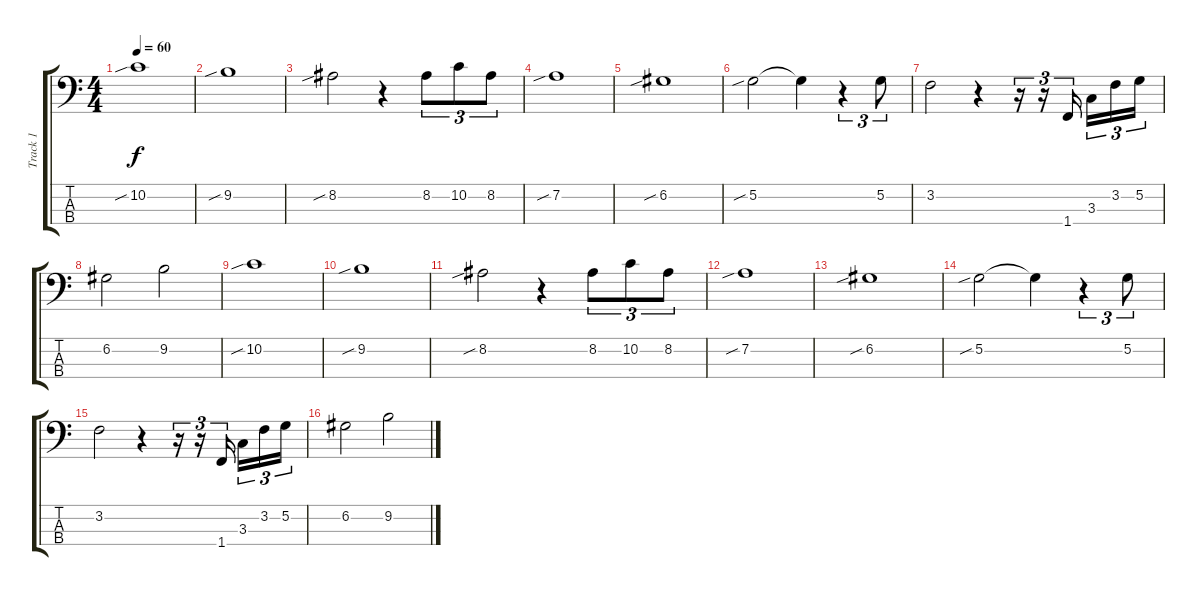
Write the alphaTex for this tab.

\track ("Track 1" "Track 1") {instrument fretlessbass}
\staff {score tabs}
\tuning (G2 D2 A1 E1) {hide}
\ts (4 4)
\tempo 60
\clef f4
\ks c
10.2{sib}.1{dy f} |
9.2{sib}.1 |
8.2{sib}.2 r.4 8.2.8{tu (3 2)} 10.2.8{tu (3 2)} 8.2.8{tu (3 2)} |
7.2{sib}.1 |
6.2{sib}.1 |
5.2{sib}.2 5.2{t}.4 r.4{tu (3 2)} 5.2.8{tu (3 2)} |
3.2.2 r.4 r.16{tu (3 2)} r.16{tu (3 2)} 1.4.16{tu (3 2)} 3.3.16{tu (3 2)} 3.2.16{tu (3 2)} 5.2.16{tu (3 2)} |
6.2.2 9.2.2 |
10.2{sib}.1 |
9.2{sib}.1 |
8.2{sib}.2 r.4 8.2.8{tu (3 2)} 10.2.8{tu (3 2)} 8.2.8{tu (3 2)} |
7.2{sib}.1 |
6.2{sib}.1 |
5.2{sib}.2 5.2{t}.4 r.4{tu (3 2)} 5.2.8{tu (3 2)} |
3.2.2 r.4 r.16{tu (3 2)} r.16{tu (3 2)} 1.4.16{tu (3 2)} 3.3.16{tu (3 2)} 3.2.16{tu (3 2)} 5.2.16{tu (3 2)} |
6.2.2 9.2.2
